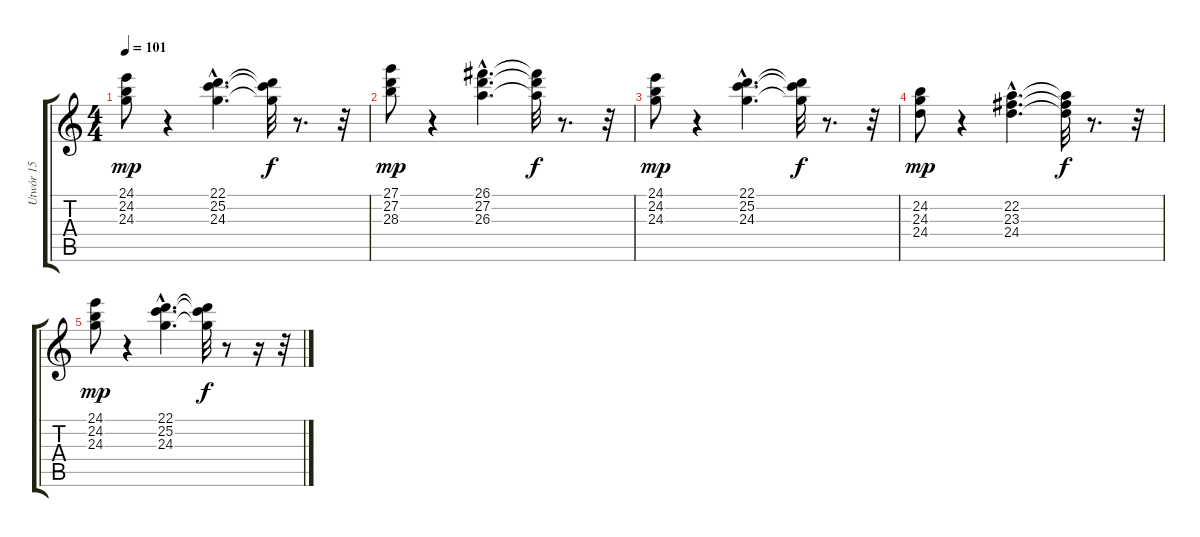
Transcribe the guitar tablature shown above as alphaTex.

\track ("Utwór 15" "Utwór 15") {instrument musicbox}
\staff {score tabs}
\tuning (E4 B3 G3 D3 A2 E2) {hide}
\ts (4 4)
\tempo 101
\clef g2
\ks c
(24.1 24.2 24.3).8{dy mp} r.4 (22.1{hac} 25.2{hac} 24.3{hac}).4{d} (22.1{t} 25.2{t} 24.3{t}).32{dy f} r.8{d} r.32 |
(27.1 27.2 28.3).8{dy mp} r.4 (26.1{hac} 27.2{hac} 26.3{hac}).4{d} (26.1{t} 27.2{t} 26.3{t}).32{dy f} r.8{d} r.32 |
(24.1 24.2 24.3).8{dy mp} r.4 (22.1{hac} 25.2{hac} 24.3{hac}).4{d} (22.1{t} 25.2{t} 24.3{t}).32{dy f} r.8{d} r.32 |
(24.2 24.3 24.4).8{dy mp} r.4 (22.2{hac} 23.3{hac} 24.4{hac}).4{d} (22.2{t} 23.3{t} 24.4{t}).32{dy f} r.8{d} r.32 |
(24.1 24.2 24.3).8{dy mp} r.4 (22.1{hac} 25.2{hac} 24.3{hac}).4{d} (22.1{t} 25.2{t} 24.3{t}).32{dy f} r.8 r.16 r.32
